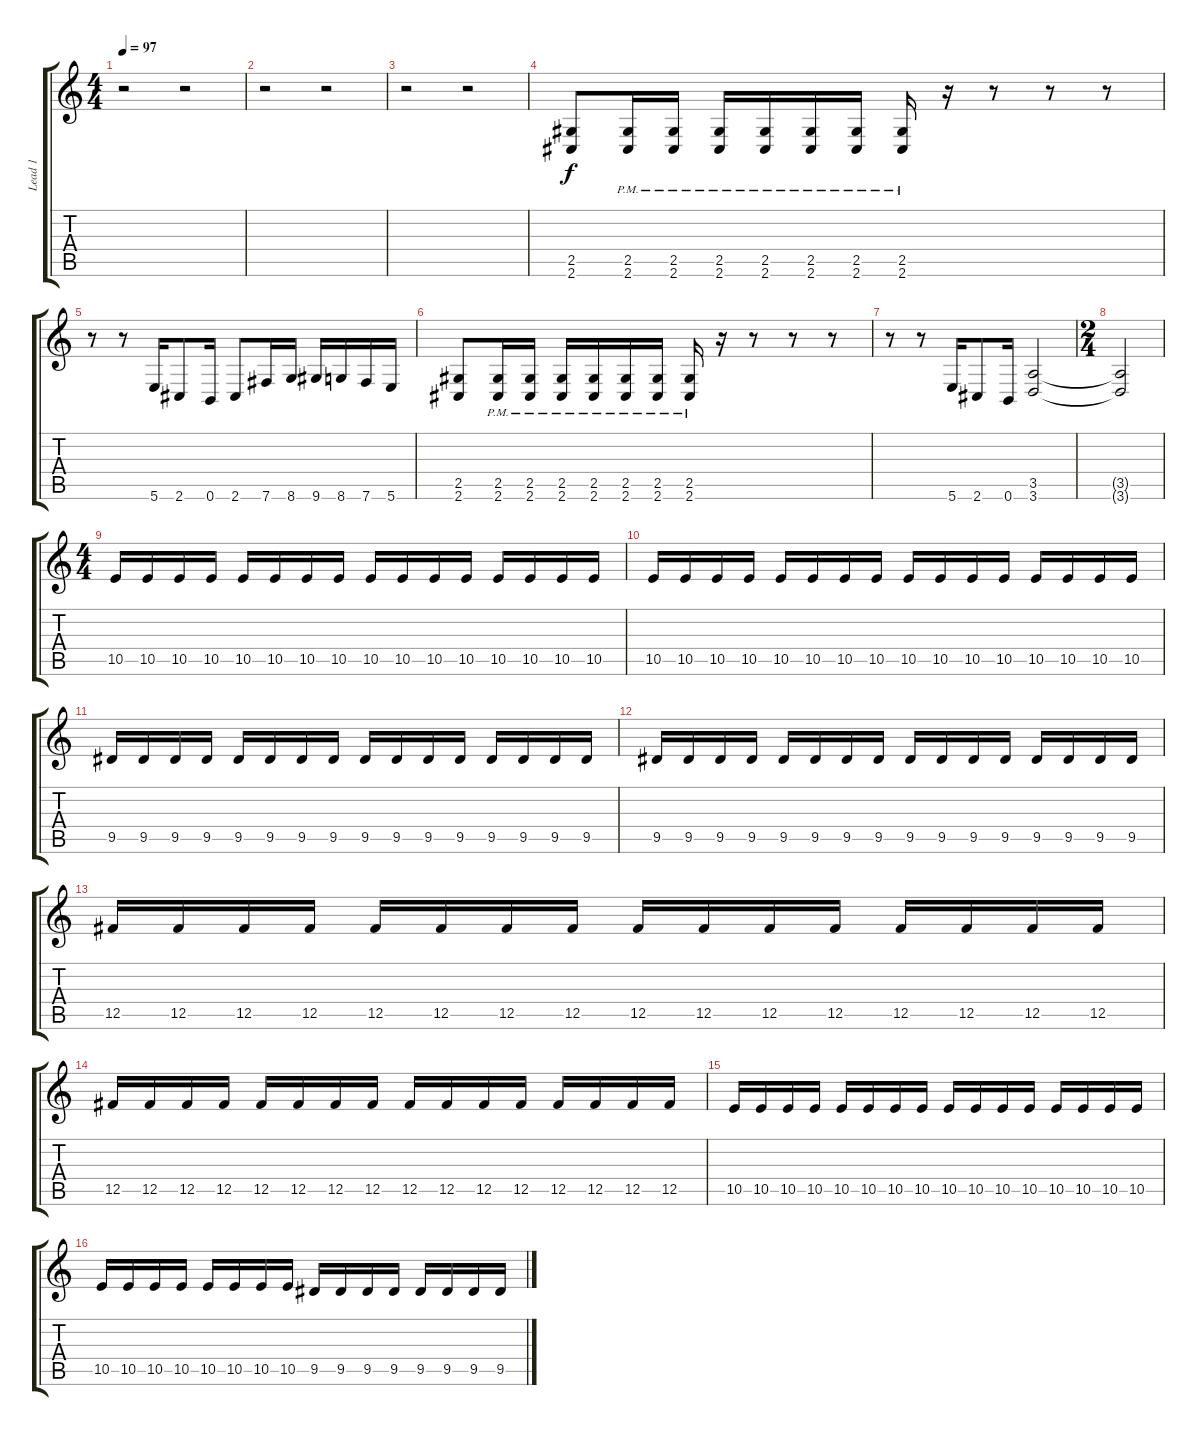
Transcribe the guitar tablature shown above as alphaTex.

\track ("Lead 1" "Lead 1") {instrument distortionguitar}
\staff {score tabs}
\tuning (Db4 Ab3 E3 B2 Gb2 B1) {hide}
\ts (4 4)
\tempo 97
\clef g2
\ks c
r.2{dy f} r.2 |
r.2 r.2 |
\section ("" "")
r.2 r.2 |
(2.5 2.6).8 (2.5{pm} 2.6{pm}).16 (2.5{pm} 2.6{pm}).16 (2.5{pm} 2.6{pm}).16 (2.5{pm} 2.6{pm}).16 (2.5{pm} 2.6{pm}).16 (2.5{pm} 2.6{pm}).16 (2.5{pm} 2.6{pm}).16 r.16 r.8 r.8 r.8 |
r.8 r.8 5.6.16 2.6.8 0.6.16 2.6.8 7.6.16 8.6.16 9.6.16 8.6.16 7.6.16 5.6.16 |
(2.5 2.6).8 (2.5{pm} 2.6{pm}).16 (2.5{pm} 2.6{pm}).16 (2.5{pm} 2.6{pm}).16 (2.5{pm} 2.6{pm}).16 (2.5{pm} 2.6{pm}).16 (2.5{pm} 2.6{pm}).16 (2.5{pm} 2.6{pm}).16 r.16 r.8 r.8 r.8 |
r.8 r.8 5.6.16 2.6.8 0.6.16 (3.5 3.6).2 |
\ts (2 4)
(3.5{t} 3.6{t}).2 |
\ts (4 4)
10.5.16 10.5.16 10.5.16 10.5.16 10.5.16 10.5.16 10.5.16 10.5.16 10.5.16 10.5.16 10.5.16 10.5.16 10.5.16 10.5.16 10.5.16 10.5.16 |
10.5.16 10.5.16 10.5.16 10.5.16 10.5.16 10.5.16 10.5.16 10.5.16 10.5.16 10.5.16 10.5.16 10.5.16 10.5.16 10.5.16 10.5.16 10.5.16 |
9.5.16 9.5.16 9.5.16 9.5.16 9.5.16 9.5.16 9.5.16 9.5.16 9.5.16 9.5.16 9.5.16 9.5.16 9.5.16 9.5.16 9.5.16 9.5.16 |
9.5.16 9.5.16 9.5.16 9.5.16 9.5.16 9.5.16 9.5.16 9.5.16 9.5.16 9.5.16 9.5.16 9.5.16 9.5.16 9.5.16 9.5.16 9.5.16 |
12.5.16 12.5.16 12.5.16 12.5.16 12.5.16 12.5.16 12.5.16 12.5.16 12.5.16 12.5.16 12.5.16 12.5.16 12.5.16 12.5.16 12.5.16 12.5.16 |
12.5.16 12.5.16 12.5.16 12.5.16 12.5.16 12.5.16 12.5.16 12.5.16 12.5.16 12.5.16 12.5.16 12.5.16 12.5.16 12.5.16 12.5.16 12.5.16 |
10.5.16 10.5.16 10.5.16 10.5.16 10.5.16 10.5.16 10.5.16 10.5.16 10.5.16 10.5.16 10.5.16 10.5.16 10.5.16 10.5.16 10.5.16 10.5.16 |
\section ("" "")
10.5.16 10.5.16 10.5.16 10.5.16 10.5.16 10.5.16 10.5.16 10.5.16 9.5.16 9.5.16 9.5.16 9.5.16 9.5.16 9.5.16 9.5.16 9.5.16
